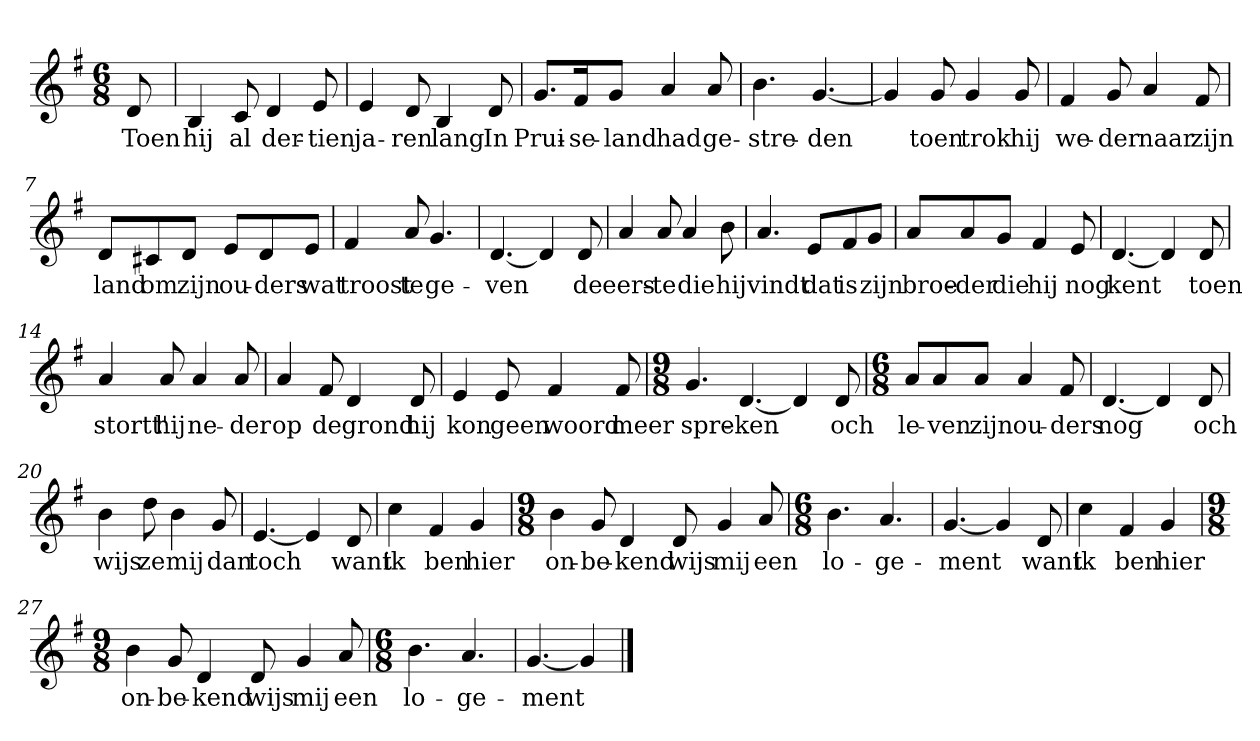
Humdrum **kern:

**kern	**text
*part1	*part1
*staff1	*staff1
*clefG2	*
*k[f#]	*
*G:	*
*M6/8	*
*MM120	*
=	=
8d	Toen
=1	=1
4B	hij
8c	al
4d	der-
8e	-tien
=2	=2
4e	ja-
8d	-ren
4B	lang
8d	In
=3	=3
8.g/L	Prui-
16f#/K	-se-
8g/J	-land
4a	had
8a	ge-
=4	=4
4.b	-stre-
[4.g	-den
=5	=5
4g]	.
8g	toen
4g	trok
8g	hij
=6	=6
4f#	we-
8g	-der
4a	naar
8f#	zijn
=7	=7
8d/L	land
8c#X/	om
8d/J	zijn
8e/L	ou-
8d/	-ders
8e/J	wat
=8	=8
4f#	troost
8a	te
4.g	ge-
=9	=9
[4.d	-ven
4d]	.
8d	de
=10	=10
4a	eers-
8a	-te
4a	die
8b	hij
=11	=11
4.a	vindt
8e/L	dat
8f#/	is
8g/J	zijn
=12	=12
8a/L	broe-
8a/	-der
8g/J	die
4f#	hij
8e	nog
=13	=13
[4.d	kent
4d]	.
8d	toen
=14	=14
4a	stortt'
8a	hij
4a	ne-
8a	-der
=15	=15
4a	op
8f#	de
4d	grond
8d	hij
=16	=16
4e	kon
8e	geen
4f#	woord
8f#	meer
=17	=17
*M9/8	*
4.g	spre-
[4.d	-ken
4d]	.
8d	och
=18	=18
*M6/8	*
8a/L	le-
8a/	-ven
8a/J	zijn
4a	ou-
8f#	-ders
=19	=19
[4.d	nog
4d]	.
8d	och
=20	=20
4b	wijs
8dd	ze
4b	mij
8g	dan
=21	=21
[4.e	toch
4e]	.
8d	want
=22	=22
4cc	ik
4f#	ben
4g	hier
=23	=23
*M9/8	*
4b	on-
8g	-be-
4d	-kend
8d	wijs
4g	mij
8a	een
=24	=24
*M6/8	*
4.b	lo-
4.a	-ge-
=25	=25
[4.g	-ment
4g]	.
8d	want
=26	=26
4cc	ik
4f#	ben
4g	hier
=27	=27
*M9/8	*
4b	on-
8g	-be-
4d	-kend
8d	wijs
4g	mij
8a	een
=28	=28
*M6/8	*
4.b	lo-
4.a	-ge-
=29	=29
[4.g	-ment
4g]	.
==	==
*-	*-
